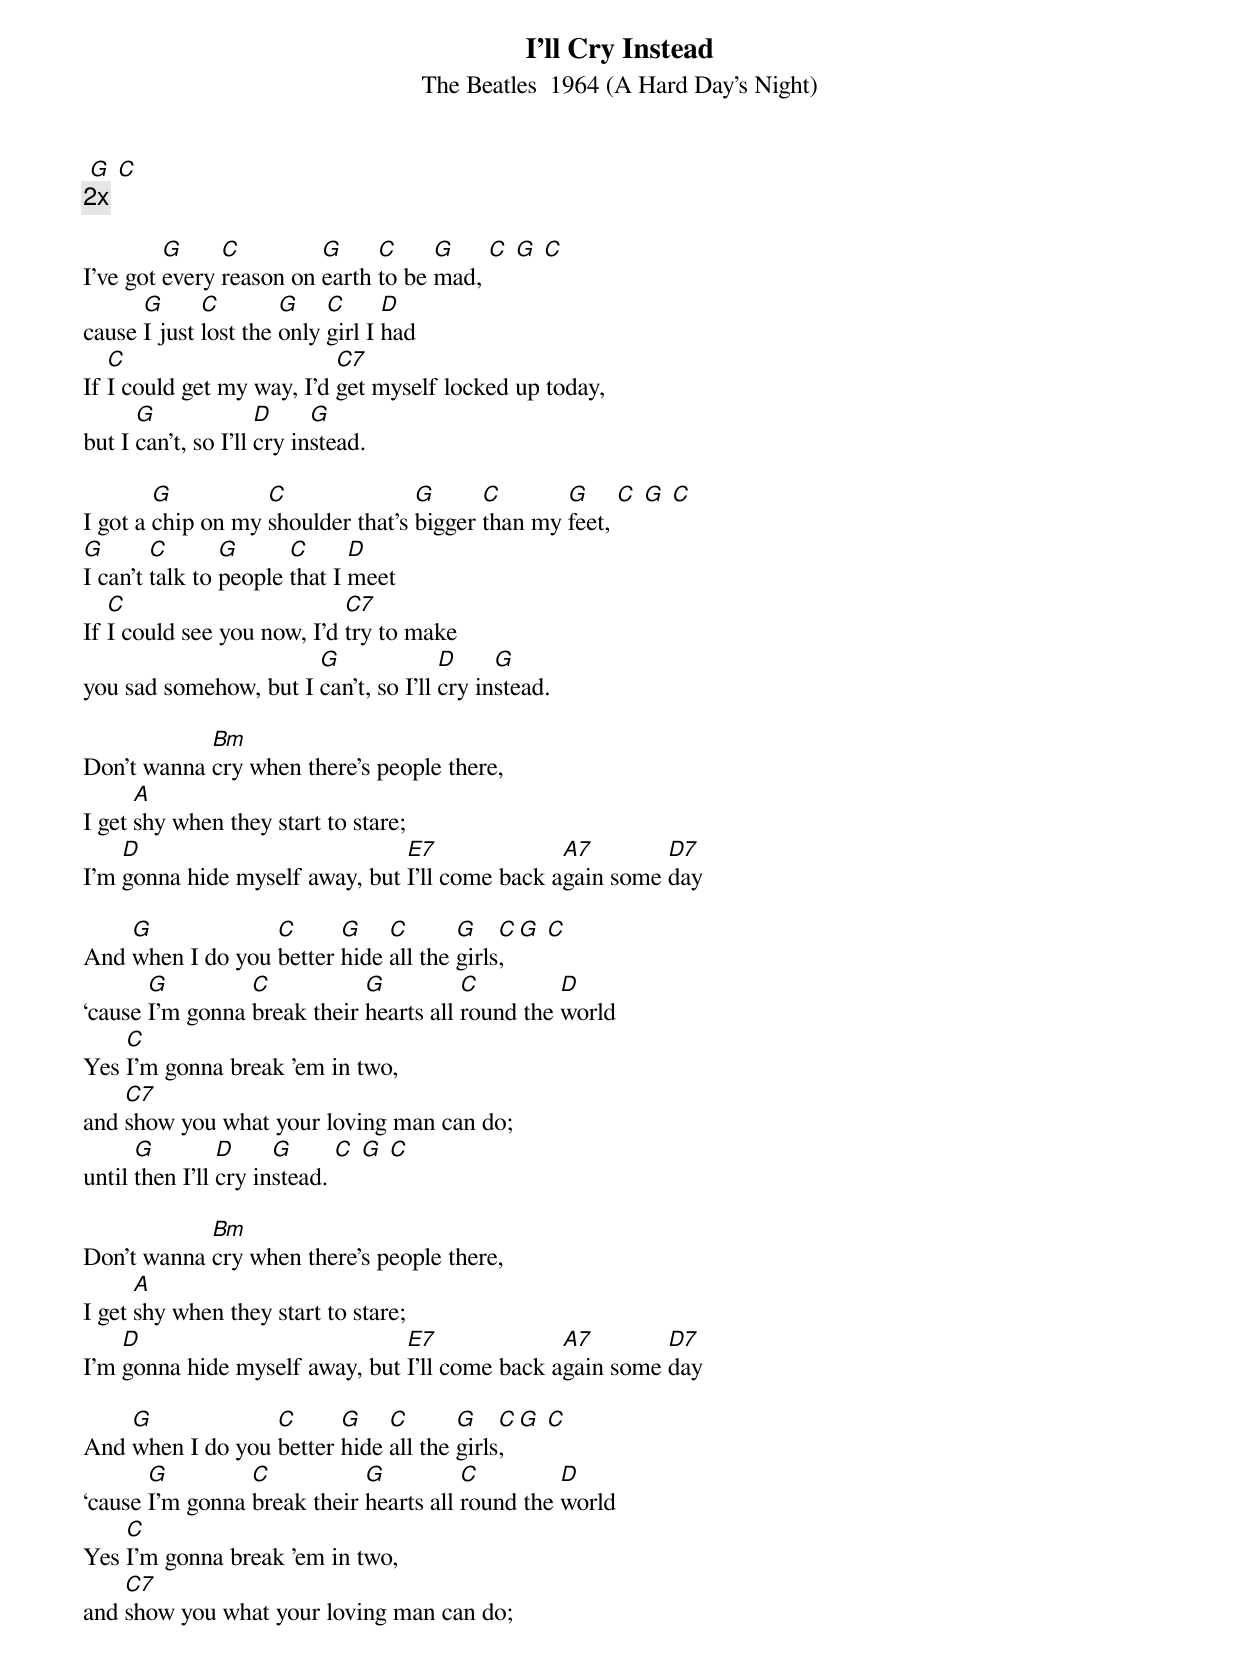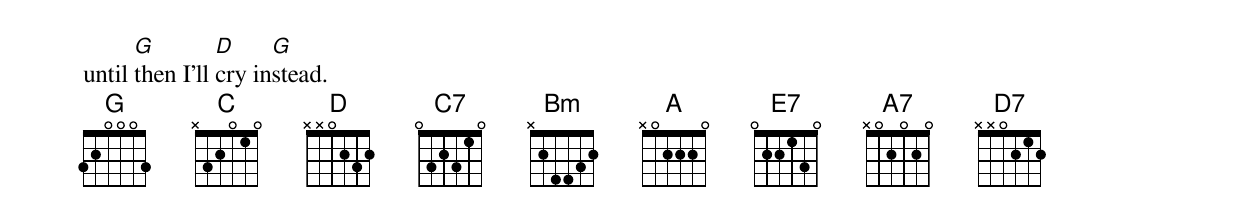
{title: I’ll Cry Instead}
{subtitle: The Beatles  1964 (A Hard Day’s Night)}

 [G] [C]
{c:2x }

I've got [G]every [C]reason on [G]earth [C]to be [G]mad, [C] [G] [C]
cause [G]I just [C]lost the [G]only [C]girl I [D]had
If [C]I could get my way, I'd [C7]get myself locked up today,
but I [G]can't, so I'll [D]cry in[G]stead.

I got a [G]chip on my [C]shoulder that's [G]bigger [C]than my [G]feet, [C] [G] [C]
[G]I can't [C]talk to [G]people [C]that I [D]meet
If [C]I could see you now, I'd [C7]try to make
you sad somehow, but I [G]can't, so I'll [D]cry in[G]stead.

Don't wanna [Bm]cry when there's people there,
I get [A]shy when they start to stare;
I'm [D]gonna hide myself away, but [E7]I'll come back a[A7]gain some [D7]day

And [G]when I do you [C]better [G]hide [C]all the [G]girls[C], [G] [C]
‘cause [G]I'm gonna [C]break their [G]hearts all [C]round the [D]world
Yes [C]I'm gonna break 'em in two,
and [C7]show you what your loving man can do;
until [G]then I'll [D]cry in[G]stead. [C] [G] [C]

Don't wanna [Bm]cry when there's people there,
I get [A]shy when they start to stare;
I'm [D]gonna hide myself away, but [E7]I'll come back a[A7]gain some [D7]day

And [G]when I do you [C]better [G]hide [C]all the [G]girls[C], [G] [C]
‘cause [G]I'm gonna [C]break their [G]hearts all [C]round the [D]world
Yes [C]I'm gonna break 'em in two,
and [C7]show you what your loving man can do;
until [G]then I'll [D]cry in[G]stead.
